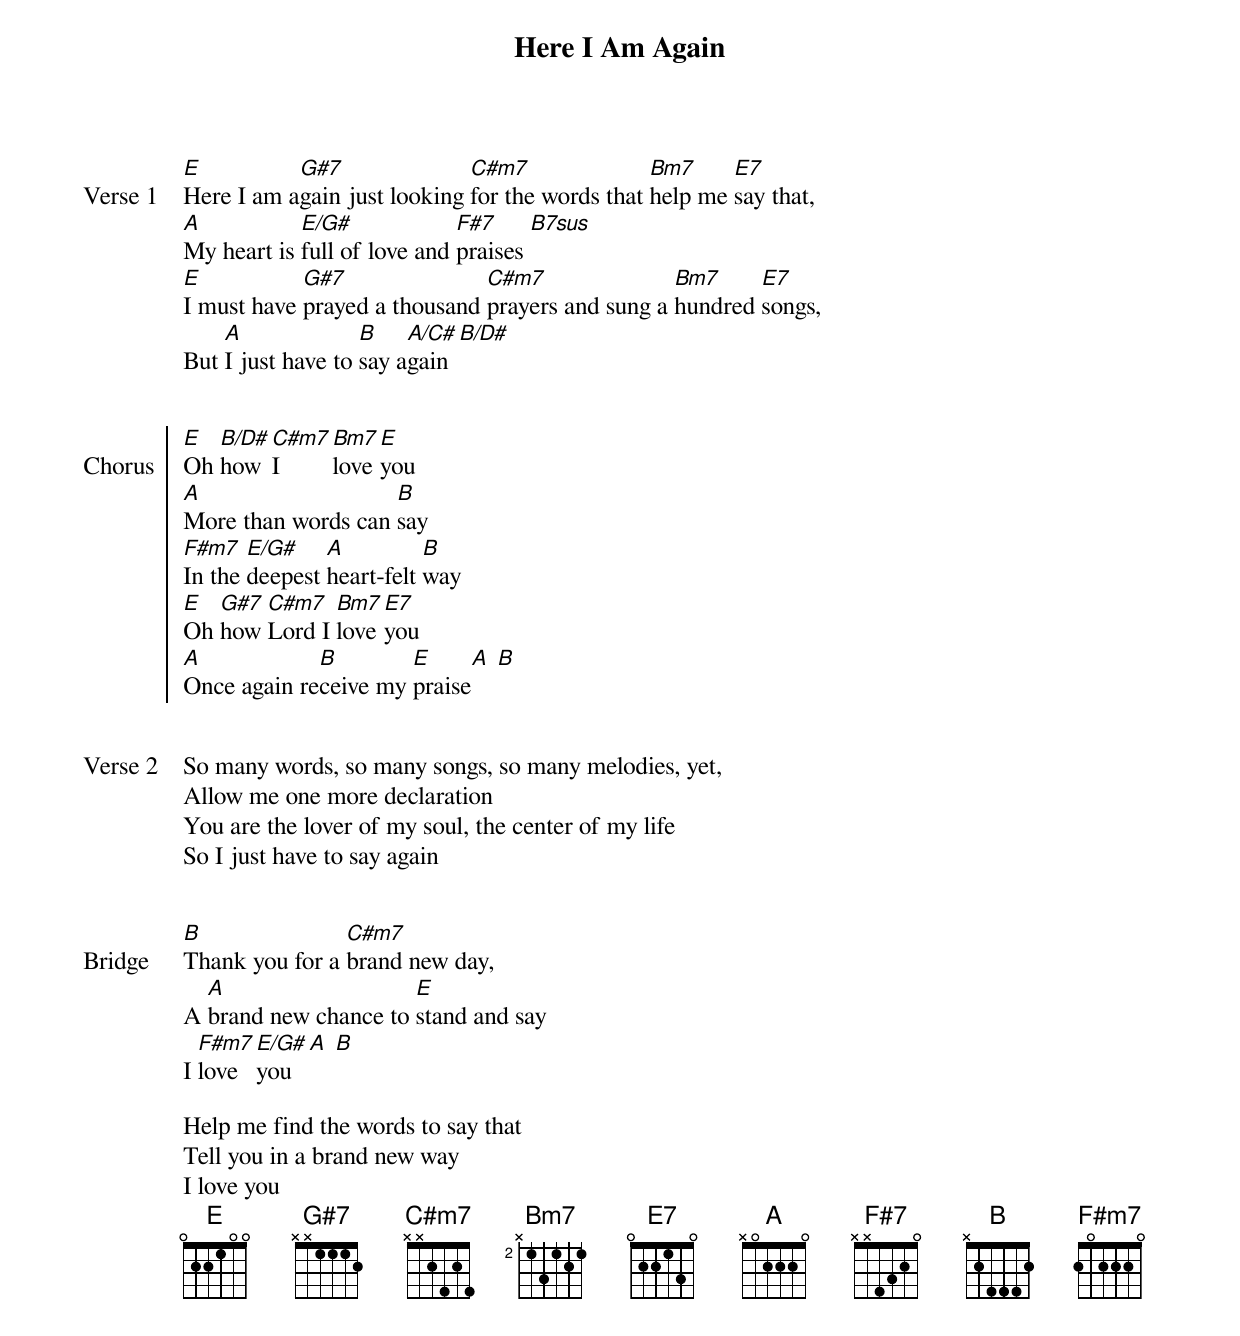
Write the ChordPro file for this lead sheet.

{title: Here I Am Again}
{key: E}
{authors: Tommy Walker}
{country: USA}
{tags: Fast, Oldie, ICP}
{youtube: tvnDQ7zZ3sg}

{start_of_verse: Verse 1}
[E]Here I am a[G#7]gain just looking [C#m7]for the words that [Bm7]help me [E7]say that,
[A]My heart is [E/G#]full of love and [F#7]praises [B7sus]
[E]I must have [G#7]prayed a thousand [C#m7]prayers and sung a [Bm7]hundred [E7]songs,
But [A]I just have to [B]say a[A/C#]gain [B/D#]

{end_of_verse}

{start_of_chorus: Chorus}
[E]Oh [B/D#]how [C#m7]I [Bm7]love [E]you
[A]More than words can [B]say
[F#m7]In the [E/G#]deepest [A]heart-felt [B]way
[E]Oh [G#7]how [C#m7]Lord I [Bm7]love [E7]you
[A]Once again re[B]ceive my [E]praise[A] [B]

{end_of_chorus}

{start_of_verse: Verse 2}
So many words, so many songs, so many melodies, yet,
Allow me one more declaration
You are the lover of my soul, the center of my life
So I just have to say again

{end_of_verse}

{start_of_bridge: Bridge}
[B]Thank you for a [C#m7]brand new day,
A [A]brand new chance to [E]stand and say
I [F#m7]love [E/G#]you [A] [B]

Help me find the words to say that
Tell you in a brand new way
I love you
{end_of_bridge}
